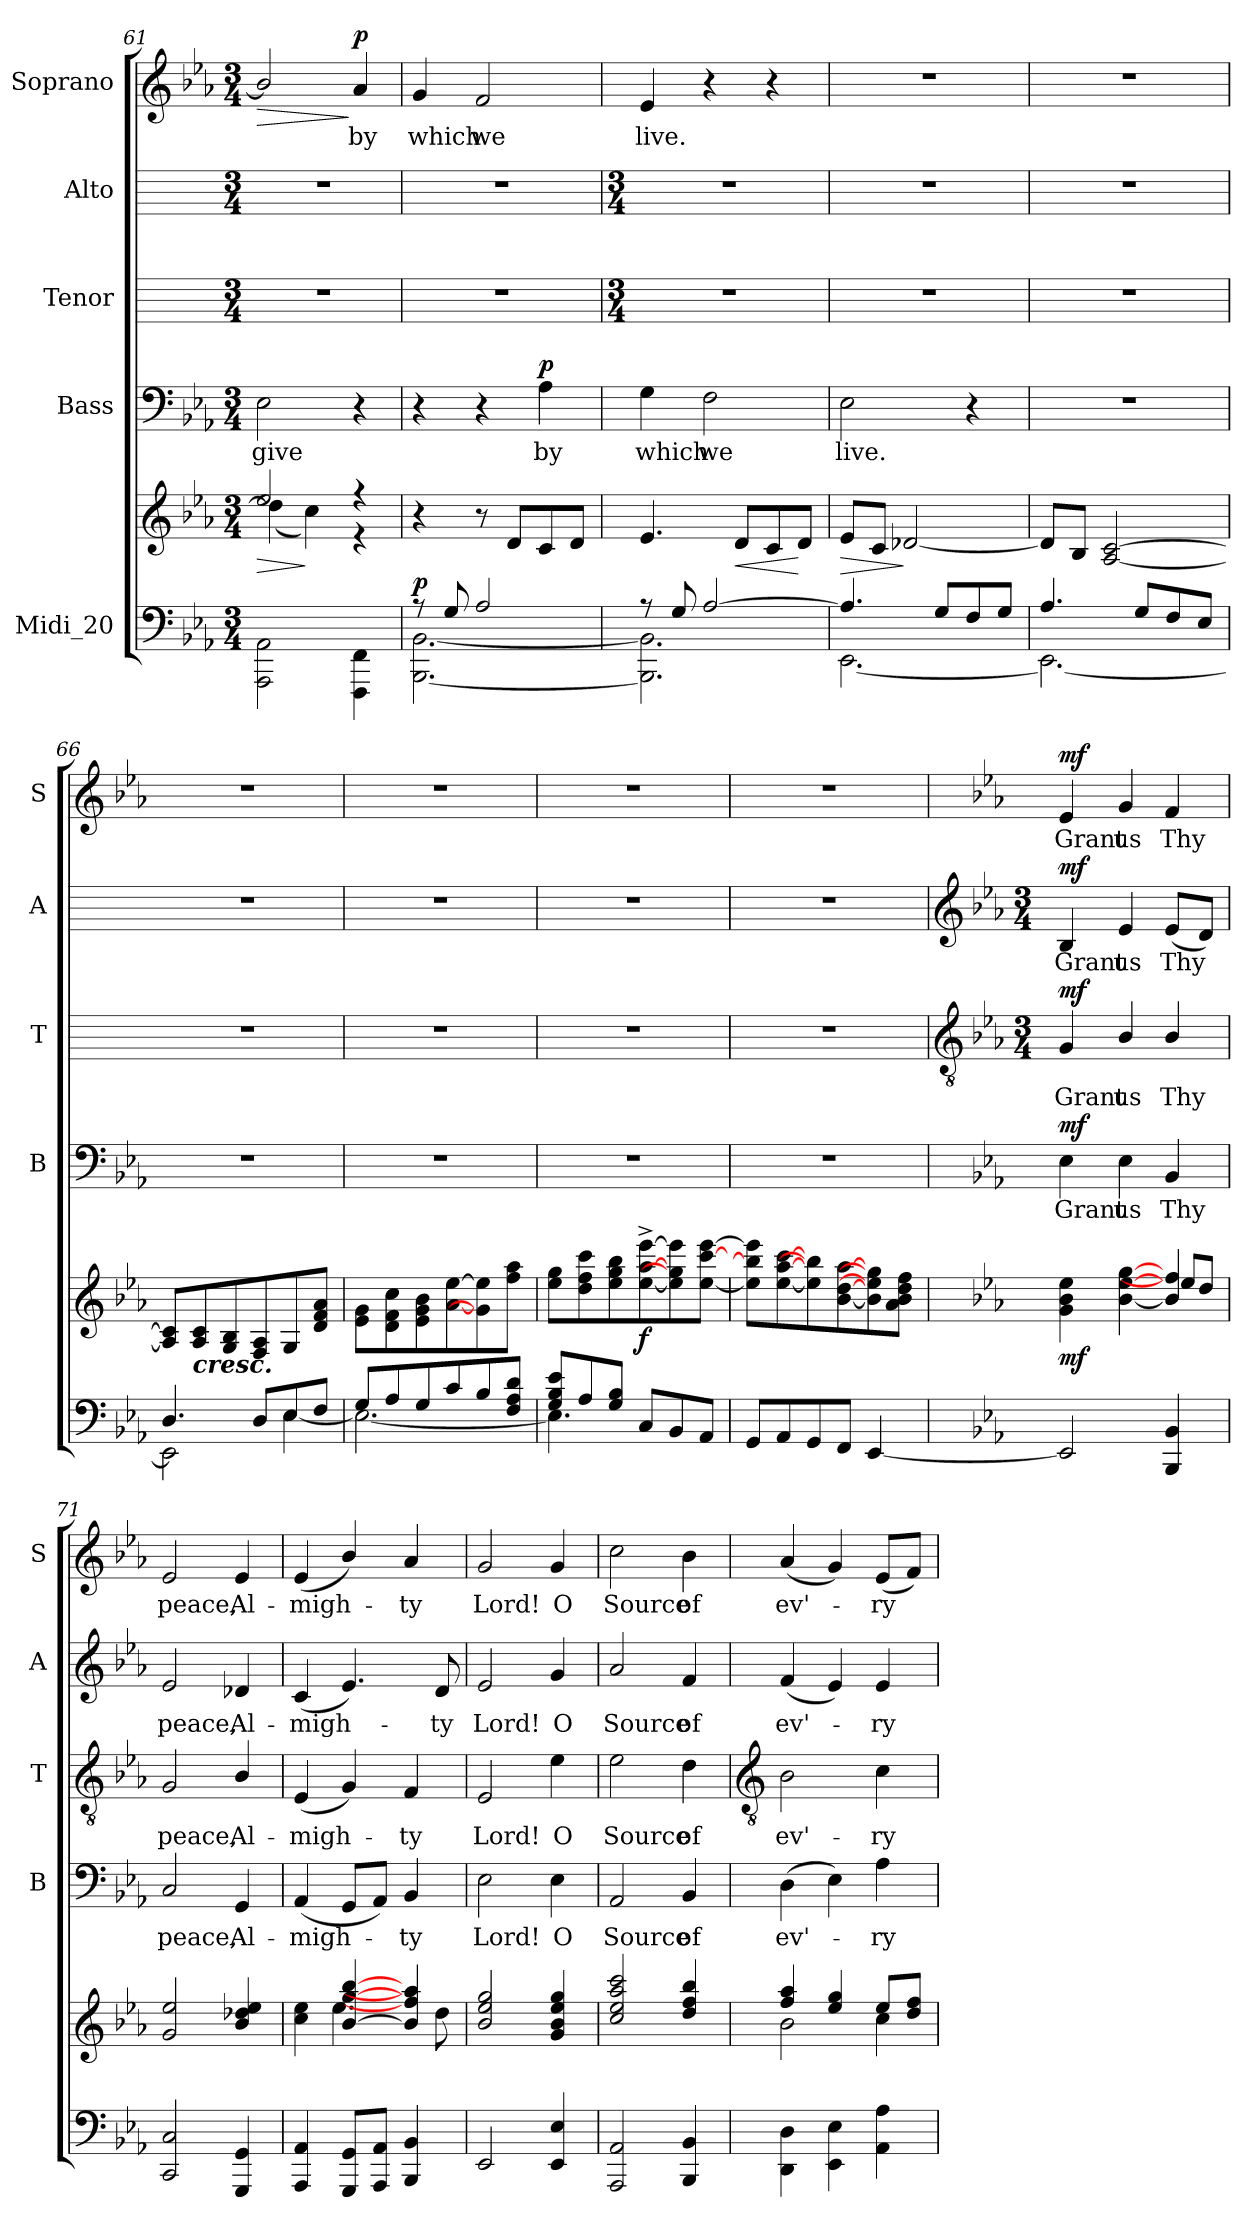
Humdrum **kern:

**kern	**kern	**dynam	**kern	**text	**dynam	**kern	**text	**dynam	**kern	**text	**dynam	**kern	**text	**dynam
*part5	*part5	*part5	*part4	*part4	*part4	*part3	*part3	*part3	*part2	*part2	*part2	*part1	*part1	*part1
*staff6	*staff5	*staff5/6	*staff4	*staff4	*staff4	*staff3	*staff3	*staff3	*staff2	*staff2	*staff2	*staff1	*staff1	*staff1
*I"Midi_20	*	*	*I"Bass	*	*	*I"Tenor	*	*	*I"Alto	*	*	*I"Soprano	*	*
*	*	*	*I'B	*	*	*I'T	*	*	*I'A	*	*	*I'S	*	*
*clefF4	*clefG2	*	*clefF4	*	*	*	*	*	*	*	*	*clefG2	*	*
*k[b-e-a-]	*k[b-e-a-]	*	*k[b-e-a-]	*	*	*	*	*	*	*	*	*k[b-e-a-]	*	*
*E-:	*E-:	*	*E-:	*	*	*	*	*	*	*	*	*E-:	*	*
*M3/4	*M3/4	*	*M3/4	*	*	*M3/4	*	*	*M3/4	*	*	*M3/4	*	*
=61	=61	=61	=61	=61	=61	=61	=61	=61	=61	=61	=61	=61	=61	=61
*^	*^	*	*	*	*	*	*	*	*	*	*	*	*	*
!	!	!	!	!LO:HP:b	!	!LO:LY:b	!	!	!	!	!	!	!	!	!	!LO:HP:b
2.ryy	2AAA- 2AA-	2ee-/	(<4dd-\]	>	2E-	give	.	2.r	.	.	2.r	.	.	2b-/]	.	>
.	.	.	4cc\)	]	.	.	.	.	.	.	.	.	.	.	.	.
!	!	!	!	!	!	!	!	!	!	!	!	!	!	!	!LO:LY:b	!LO:DY:n=1:b
.	4FFF 4FF	4r	4r	.	4r	.	.	.	.	.	.	.	.	4a-	by	] p
=62	=62	=62	=62	=62	=62	=62	=62	=62	=62	=62	=62	=62	=62	=62	=62	=62
!	!	!	!	!LO:DY:a=2	!	!	!	!	!	!	!	!	!	!	!LO:LY:b	!
*	*	*v	*v	*	*	*	*	*	*	*	*	*	*	*	*	*
8r	[2.BBB-\ [2.BB-\	4r	p	4r	.	.	2.r	.	.	2.r	.	.	4g	which	.
8G/	.	.	.	.	.	.	.	.	.	.	.	.	.	.	.
!	!	!	!	!	!	!	!	!	!	!	!	!	!	!LO:LY:b	!
2A-/	.	8r	.	4r	.	.	.	.	.	.	.	.	2f	we	.
.	.	8d/L	.	.	.	.	.	.	.	.	.	.	.	.	.
!	!	!	!	!	!LO:LY:b	!LO:DY:b	!	!	!	!	!	!	!	!	!
.	.	8c/	.	4A-	by	p	.	.	.	.	.	.	.	.	.
.	.	8d/J	.	.	.	.	.	.	.	.	.	.	.	.	.
!!LO:LB:g=z
=63	=63	=63	=63	=63	=63	=63	=63	=63	=63	=63	=63	=63	=63	=63	=63
*	*	*	*	*	*	*	*M3/4	*	*	*M3/4	*	*	*	*	*
!	!	!	!	!	!LO:LY:b	!	!	!	!	!	!	!	!	!LO:LY:b	!
8r	2.BBB-\] 2.BB-\]	4.e-	.	4G	which	.	2.r	.	.	2.r	.	.	4e-	live.	.
8G/	.	.	.	.	.	.	.	.	.	.	.	.	.	.	.
!	!	!	!	!	!LO:LY:b	!	!	!	!	!	!	!	!	!	!
[2A-/	.	.	.	2F	we	.	.	.	.	.	.	.	4r	.	.
!	!	!	!LO:HP:b	!	!	!	!	!	!	!	!	!	!	!	!
.	.	8dL	<	.	.	.	.	.	.	.	.	.	.	.	.
.	.	8c	.	.	.	.	.	.	.	.	.	.	4r	.	.
.	.	8dJ	[	.	.	.	.	.	.	.	.	.	.	.	.
=64	=64	=64	=64	=64	=64	=64	=64	=64	=64	=64	=64	=64	=64	=64	=64
!	!	!	!LO:HP:b	!	!LO:LY:b	!	!	!	!	!	!	!	!LO:N:vis=1	!	!
4.A-/]	[2.EE-\	8e-L	>	2E-	live.	.	2.r	.	.	2.r	.	.	2.r	.	.
.	.	8cJ	.	.	.	.	.	.	.	.	.	.	.	.	.
.	.	[2d-X	]	.	.	.	.	.	.	.	.	.	.	.	.
8G/L	.	.	.	.	.	.	.	.	.	.	.	.	.	.	.
8F/	.	.	.	4r	.	.	.	.	.	.	.	.	.	.	.
8G/J	.	.	.	.	.	.	.	.	.	.	.	.	.	.	.
=65	=65	=65	=65	=65	=65	=65	=65	=65	=65	=65	=65	=65	=65	=65	=65
!	!	!	!	!LO:N:vis=1	!	!	!	!	!	!	!	!	!LO:N:vis=1	!	!
4.A-/	2.EE-\_	8d-L]	.	2.r	.	.	2.r	.	.	2.r	.	.	2.r	.	.
.	.	8B-J	.	.	.	.	.	.	.	.	.	.	.	.	.
.	.	[2A- [2c	.	.	.	.	.	.	.	.	.	.	.	.	.
8G/L	.	.	.	.	.	.	.	.	.	.	.	.	.	.	.
8F/	.	.	.	.	.	.	.	.	.	.	.	.	.	.	.
8E-/J	.	.	.	.	.	.	.	.	.	.	.	.	.	.	.
=66	=66	=66	=66	=66	=66	=66	=66	=66	=66	=66	=66	=66	=66	=66	=66
!	!	!	!	!LO:N:vis=1	!	!	!	!	!	!	!	!	!LO:N:vis=1	!	!
4.D/	2EE-\]	8A-] 8c]L	.	2.r	.	.	2.r	.	.	2.r	.	.	2.r	.	.
!	!	!LO:TX:b:Bi:t=cresc.	!	!	!	!	!	!	!	!	!	!	!	!	!
.	.	8A- 8c	.	.	.	.	.	.	.	.	.	.	.	.	.
.	.	8G 8B-	.	.	.	.	.	.	.	.	.	.	.	.	.
8D/L	.	8F 8A-	.	.	.	.	.	.	.	.	.	.	.	.	.
8E-/	[4E-	8G	.	.	.	.	.	.	.	.	.	.	.	.	.
8F/J	.	8d 8f 8a-J	.	.	.	.	.	.	.	.	.	.	.	.	.
=67	=67	=67	=67	=67	=67	=67	=67	=67	=67	=67	=67	=67	=67	=67	=67
!	!	!	!	!LO:N:vis=1	!	!	!	!	!	!	!	!	!LO:N:vis=1	!	!
8G/L	2.E-_	8e- 8gL	.	2.r	.	.	2.r	.	.	2.r	.	.	2.r	.	.
8A-/	.	8d 8f 8cc	.	.	.	.	.	.	.	.	.	.	.	.	.
8G/	.	8e- 8g 8b-	.	.	.	.	.	.	.	.	.	.	.	.	.
8c/	.	[8a- [8ee-	.	.	.	.	.	.	.	.	.	.	.	.	.
8B-/	.	8g] 8ee-]	.	.	.	.	.	.	.	.	.	.	.	.	.
8F/ 8A-/ 8d/J	.	8ff 8aa-J	.	.	.	.	.	.	.	.	.	.	.	.	.
=68	=68	=68	=68	=68	=68	=68	=68	=68	=68	=68	=68	=68	=68	=68	=68
!	!	!	!	!LO:N:vis=1	!	!	!	!	!	!	!	!	!LO:N:vis=1	!	!
8G/ 8B-/ 8e-/L	4.E-]	8ee- 8ggL	.	2.r	.	.	2.r	.	.	2.r	.	.	2.r	.	.
8A-/	.	8dd 8ff 8ccc	.	.	.	.	.	.	.	.	.	.	.	.	.
8G/ 8B-/J	.	8ee- 8gg 8bb-	.	.	.	.	.	.	.	.	.	.	.	.	.
!	!	!	!LO:DY:b	!	!	!	!	!	!	!	!	!	!	!	!
4.ryy	8C/L	[8ee-^ [8aa-^ [8eee-^	f	.	.	.	.	.	.	.	.	.	.	.	.
.	8BB-/	8ee-] 8gg] 8eee-]	.	.	.	.	.	.	.	.	.	.	.	.	.
.	8AA-/J	[8ee- [8ccc [8eee-J	.	.	.	.	.	.	.	.	.	.	.	.	.
=69	=69	=69	=69	=69	=69	=69	=69	=69	=69	=69	=69	=69	=69	=69	=69
!	!	!	!	!LO:N:vis=1	!	!	!	!	!	!	!	!	!LO:N:vis=1	!	!
2.ryy	8GG/L	8ee-] 8bb-] 8eee-]L	.	2.r	.	.	2.r	.	.	2.r	.	.	2.r	.	.
.	8AA-/	[8ee- [8aa- [8ccc	.	.	.	.	.	.	.	.	.	.	.	.	.
.	8GG/	8ee-] 8bb-]	.	.	.	.	.	.	.	.	.	.	.	.	.
.	8FF/J	[8b- [8dd [8aa-	.	.	.	.	.	.	.	.	.	.	.	.	.
.	[4EE-/	8b-] 8ee-] 8gg]	.	.	.	.	.	.	.	.	.	.	.	.	.
.	.	8a- 8b- 8dd 8ffJ	.	.	.	.	.	.	.	.	.	.	.	.	.
*v	*v	*	*	*	*	*	*	*	*	*	*	*	*	*	*
!!LO:LB:g=z
=70	=70	=70	=70	=70	=70	=70	=70	=70	=70	=70	=70	=70	=70	=70
*	*	*	*	*	*	*clefGv2	*	*	*clefG2	*	*	*	*	*
*	*	*	*	*	*	*k[b-e-a-]	*	*	*k[b-e-a-]	*	*	*	*	*
*	*	*	*	*	*	*E-:	*	*	*E-:	*	*	*	*	*
*	*	*	*	*	*	*M3/4	*	*	*M3/4	*	*	*	*	*
*	*^	*	*	*	*	*	*	*	*	*	*	*	*	*
!	!	!	!LO:DY:b	!	!LO:LY:b	!LO:DY:b	!	!LO:LY:b	!LO:DY:b	!	!LO:LY:b	!LO:DY:b	!	!LO:LY:b	!LO:DY:b
2EE-/]	4g 4b- 4ee-	2ryy	mf	4E-	Grant	mf	4G	Grant	mf	4B-	Grant	mf	4e-	Grant	mf
!	!	!	!	!	!LO:LY:b	!	!	!LO:LY:b	!	!	!LO:LY:b	!	!	!LO:LY:b	!
.	[4b- [4ee- [4gg	.	.	4E-	us	.	4B-/	us	.	4e-	us	.	4g	us	.
!	!	!	!	!	!LO:LY:b	!	!	!LO:LY:b	!	!	!LO:LY:b	!	!	!LO:LY:b	!
4BBB-/ 4BB-/	4b-] 4ff]	8ee-/L	.	4BB-	Thy	.	4B-/	Thy	.	(<8e-L	Thy	.	4f	Thy	.
.	.	8dd/J	.	.	.	.	.	.	.	8dJ)	.	.	.	.	.
=71	=71	=71	=71	=71	=71	=71	=71	=71	=71	=71	=71	=71	=71	=71	=71
!	!	!LO:N:vis=1	!	!	!LO:LY:b	!	!	!LO:LY:b	!	!	!LO:LY:b	!	!	!LO:LY:b	!
2CC/ 2C/	2g 2ee-	2.ryy	.	2C	peace,	.	2G	peace,	.	2e-	peace,	.	2e-	peace,	.
!	!	!	!	!	!LO:LY:b	!	!	!LO:LY:b	!	!	!LO:LY:b	!	!	!LO:LY:b	!
4GGG/ 4GG/	4b- 4dd-X 4ee-	.	.	4GG	Al-	.	4B-/	Al-	.	4d-X	Al-	.	4e-	Al-	.
=72	=72	=72	=72	=72	=72	=72	=72	=72	=72	=72	=72	=72	=72	=72	=72
!	!	!	!	!	!LO:LY:b	!	!	!LO:LY:b	!	!	!LO:LY:b	!	!	!LO:LY:b	!
4AAA-/ 4AA-/	4cc 4ee-	4ryy	.	(<4AA-	-migh-	.	(<4E-	-migh-	.	(<4c	-migh-	.	(<4e-	-migh-	.
8GGG/ 8GG/L	[4b-/ [4gg/ [4bb-/	4.ee-\	.	8GGL	.	.	4G)	.	.	4.e-)	.	.	4b-/)	.	.
8AAA-/ 8AA-/J	.	.	.	8AA-J)	.	.	.	.	.	.	.	.	.	.	.
!	!	!	!	!	!LO:LY:b	!	!	!LO:LY:b	!	!	!	!	!	!LO:LY:b	!
4BBB-/ 4BB-/	4b-/] 4ff/] 4aa-/]	.	.	4BB-	ty	.	4F	ty	.	.	.	.	4a-	ty	.
!	!	!	!	!	!	!	!	!	!	!	!LO:LY:b	!	!	!	!
.	.	8dd\	.	.	.	.	.	.	.	8d	ty	.	.	.	.
=73	=73	=73	=73	=73	=73	=73	=73	=73	=73	=73	=73	=73	=73	=73	=73
!	!	!LO:N:vis=1	!	!	!LO:LY:b	!	!	!LO:LY:b	!	!	!LO:LY:b	!	!	!LO:LY:b	!
2EE-/	2b- 2ee- 2gg	2.ryy	.	2E-	Lord!	.	2E-	Lord!	.	2e-	Lord!	.	2g	Lord!	.
!	!	!	!	!	!LO:LY:b	!	!	!LO:LY:b	!	!	!LO:LY:b	!	!	!LO:LY:b	!
4EE-/ 4E-/	4g 4b- 4ee- 4gg	.	.	4E-	O	.	4e-	O	.	4g	O	.	4g	O	.
=74	=74	=74	=74	=74	=74	=74	=74	=74	=74	=74	=74	=74	=74	=74	=74
!	!	!LO:N:vis=1	!	!	!LO:LY:b	!	!	!LO:LY:b	!	!	!LO:LY:b	!	!	!LO:LY:b	!
2AAA-/ 2AA-/	2cc 2ee- 2aa- 2ccc	2.ryy	.	2AA-	Source	.	2e-	Source	.	2a-	Source	.	2cc	Source	.
!	!	!	!	!	!LO:LY:b	!	!	!LO:LY:b	!	!	!LO:LY:b	!	!	!LO:LY:b	!
4BBB-/ 4BB-/	4dd 4ff 4bb-	.	.	4BB-	of	.	4d	of	.	4f	of	.	4b-\	of	.
!!LO:LB:g=z
=75	=75	=75	=75	=75	=75	=75	=75	=75	=75	=75	=75	=75	=75	=75	=75
*	*	*	*	*	*	*	*clefGv2	*	*	*	*	*	*	*	*
*^	*	*	*	*	*	*	*	*	*	*	*	*	*	*	*
!	!	!	!	!	!	!LO:LY:b	!	!	!LO:LY:b	!	!	!LO:LY:b	!	!	!LO:LY:b	!
2.ryy	4DD\ 4D\	4ff/ 4aa-/	2b-\	.	(>4D	ev'-	.	2B-	ev'-	.	(<4f	ev'-	.	(<4a-	ev'-	.
.	4EE-\ 4E-\	4ee-/ 4gg/	.	.	4E-)	.	.	.	.	.	4e-)	.	.	4g)	.	.
!	!	!	!	!	!	!LO:LY:b	!	!	!LO:LY:b	!	!	!LO:LY:b	!	!	!LO:LY:b	!
.	4AA-\ 4A-\	8ee-/L	4cc\	.	4A-	ry	.	4c	-ry	.	4e-	ry	.	(<8e-L	ry	.
.	.	8dd/ 8ff/J	.	.	.	.	.	.	.	.	.	.	.	8fJ)	.	.
*v	*v	*	*	*	*	*	*	*	*	*	*	*	*	*	*	*
*	*v	*v	*	*	*	*	*	*	*	*	*	*	*	*	*
=	=	=	=	=	=	=	=	=	=	=	=	=	=	=
*-	*-	*-	*-	*-	*-	*-	*-	*-	*-	*-	*-	*-	*-	*-
